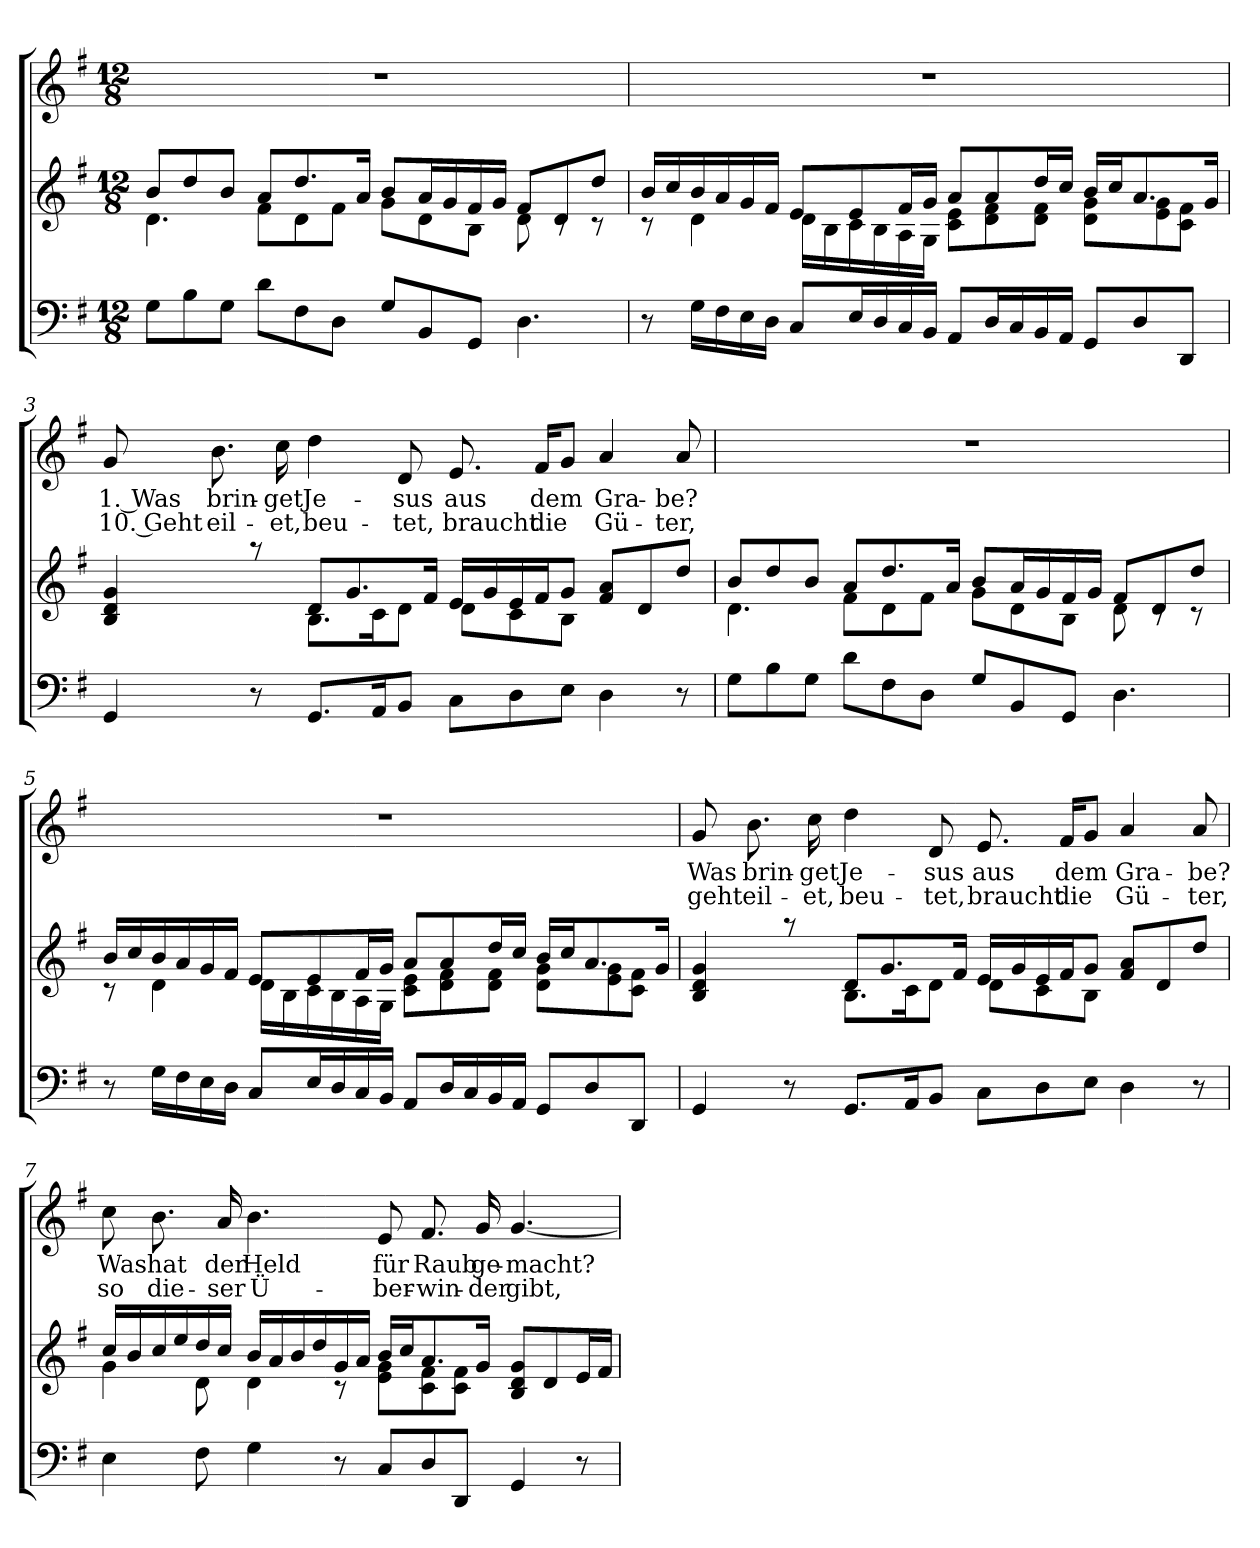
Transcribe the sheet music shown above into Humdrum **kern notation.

**kern	**kern	**kern	**text	**text
*part2	*part2	*part1	*part1	*part1
*staff3	*staff2	*staff1	*staff1	*staff1
*clefF4	*clefG2	*clefG2	*	*
*k[f#]	*k[f#]	*k[f#]	*	*
*G:	*G:	*G:	*	*
*M12/8	*M12/8	*M12/8	*	*
=1	=1	=1	=1	=1
*	*^	*	*	*
8G\L	8b/L	4.d\	1.r	.	.
8B\	8dd/	.	.	.	.
8G\J	8b/J	.	.	.	.
8d\L	8a/L	8f#\L	.	.	.
8F#\	8.dd/	8d\	.	.	.
8D\J	.	8f#\J	.	.	.
.	16a/Jk	.	.	.	.
8G/L	8b/L	8g\L	.	.	.
8BB/	16a/L	8d\	.	.	.
.	16g/	.	.	.	.
8GG/J	16f#/	8B\J	.	.	.
.	16g/JJ	.	.	.	.
4.D\	8f#/L	8d\	.	.	.
.	8d/	8rc	.	.	.
.	8dd/J	8rc	.	.	.
=2	=2	=2	=2	=2	=2
8r	16b/LL	8rc	1.r	.	.
.	16cc/	.	.	.	.
16G\LL	16b/	4d\	.	.	.
16F#\	16a/	.	.	.	.
16E\	16g/	.	.	.	.
16D\JJ	16f#/JJ	.	.	.	.
8C/L	8e/L	16d\LL	.	.	.
.	.	16B\	.	.	.
16E/L	8e/	16c\	.	.	.
16D/	.	16B\	.	.	.
16C/	16f#/L	16A\	.	.	.
16BB/JJ	16g/JJ	16G\JJ	.	.	.
8AA/L	8a/L	8c\ 8e\L	.	.	.
16D/L	8a/	8d\ 8f#\	.	.	.
16C/	.	.	.	.	.
16BB/	16dd/L	8d\ 8f#\J	.	.	.
16AA/JJ	16cc/JJ	.	.	.	.
8GG/L	16b/LL	8d\ 8g\L	.	.	.
.	16cc/J	.	.	.	.
8D/	8.a/	8e\ 8g\	.	.	.
8DD/J	.	8c\ 8f#\J	.	.	.
.	16g/Jk	.	.	.	.
!!LO:LB:g=z
=3	=3	=3	=3	=3	=3
!	!	!	!	!LO:LY:b	!LO:LY:b
4GG/	4B/ 4d/ 4g/	8ryy	8g/	1. Was	10. Geht
!	!	!	!	!LO:LY:b	!LO:LY:b
.	.	8ryy	8.b\	brin-	eil-
8r	8raa	8ryy	.	.	.
!	!	!	!	!LO:LY:b	!LO:LY:b
.	.	.	16cc\	-get	-et,
!	!	!	!	!LO:LY:b	!LO:LY:b
8.GG/L	8d/L	8.B\L	4dd\	Je-	beu-
.	8.g/	.	.	.	.
16AA/k	.	16c\k	.	.	.
!	!	!	!	!LO:LY:b	!LO:LY:b
8BB/J	.	8d\J	8d/	-sus	-tet,
.	16f#/Jk	.	.	.	.
!	!	!	!	!LO:LY:b	!LO:LY:b
8C\L	16e/LL	8d\L	8.e/	aus	braucht
.	16g/	.	.	.	.
8D\	16e/	8c\	.	.	.
!	!	!	!	!LO:LY:b	!LO:LY:b
.	16f#/J	.	16f#/KL	dem	die
8E\J	8g/J	8B\J	8g/J	.	.
!	!	!	!	!LO:LY:b	!LO:LY:b
4D\	8f#/ 8a/L	8ryy	4a/	Gra-	Gü-
.	8d/	8ryy	.	.	.
!	!	!	!	!LO:LY:b	!LO:LY:b
8r	8dd/J	8ryy	8a/	-be?	-ter,
=4	=4	=4	=4	=4	=4
8G\L	8b/L	4.d\	1.r	.	.
8B\	8dd/	.	.	.	.
8G\J	8b/J	.	.	.	.
8d\L	8a/L	8f#\L	.	.	.
8F#\	8.dd/	8d\	.	.	.
8D\J	.	8f#\J	.	.	.
.	16a/Jk	.	.	.	.
8G/L	8b/L	8g\L	.	.	.
8BB/	16a/L	8d\	.	.	.
.	16g/	.	.	.	.
8GG/J	16f#/	8B\J	.	.	.
.	16g/JJ	.	.	.	.
4.D\	8f#/L	8d\	.	.	.
.	8d/	8rc	.	.	.
.	8dd/J	8rc	.	.	.
!!LO:LB:g=z
=5	=5	=5	=5	=5	=5
8r	16b/LL	8rc	1.r	.	.
.	16cc/	.	.	.	.
16G\LL	16b/	4d\	.	.	.
16F#\	16a/	.	.	.	.
16E\	16g/	.	.	.	.
16D\JJ	16f#/JJ	.	.	.	.
8C/L	8e/L	16d\LL	.	.	.
.	.	16B\	.	.	.
16E/L	8e/	16c\	.	.	.
16D/	.	16B\	.	.	.
16C/	16f#/L	16A\	.	.	.
16BB/JJ	16g/JJ	16G\JJ	.	.	.
8AA/L	8a/L	8c\ 8e\L	.	.	.
16D/L	8a/	8d\ 8f#\	.	.	.
16C/	.	.	.	.	.
16BB/	16dd/L	8d\ 8f#\J	.	.	.
16AA/JJ	16cc/JJ	.	.	.	.
8GG/L	16b/LL	8d\ 8g\L	.	.	.
.	16cc/J	.	.	.	.
8D/	8.a/	8e\ 8g\	.	.	.
8DD/J	.	8c\ 8f#\J	.	.	.
.	16g/Jk	.	.	.	.
=6	=6	=6	=6	=6	=6
!	!	!	!	!LO:LY:b	!LO:LY:b
4GG/	4B/ 4d/ 4g/	8ryy	8g/	Was	geht
!	!	!	!	!LO:LY:b	!LO:LY:b
.	.	8ryy	8.b\	brin-	eil-
8r	8raa	8ryy	.	.	.
!	!	!	!	!LO:LY:b	!LO:LY:b
.	.	.	16cc\	-get	-et,
!	!	!	!	!LO:LY:b	!LO:LY:b
8.GG/L	8d/L	8.B\L	4dd\	Je-	beu-
.	8.g/	.	.	.	.
16AA/k	.	16c\k	.	.	.
!	!	!	!	!LO:LY:b	!LO:LY:b
8BB/J	.	8d\J	8d/	-sus	-tet,
.	16f#/Jk	.	.	.	.
!	!	!	!	!LO:LY:b	!LO:LY:b
8C\L	16e/LL	8d\L	8.e/	aus	braucht
.	16g/	.	.	.	.
8D\	16e/	8c\	.	.	.
!	!	!	!	!LO:LY:b	!LO:LY:b
.	16f#/J	.	16f#/KL	dem	die
8E\J	8g/J	8B\J	8g/J	.	.
!	!	!	!	!LO:LY:b	!LO:LY:b
4D\	8f#/ 8a/L	8ryy	4a/	Gra-	Gü-
.	8d/	8ryy	.	.	.
!	!	!	!	!LO:LY:b	!LO:LY:b
8r	8dd/J	8ryy	8a/	-be?	-ter,
!!LO:PB:g=z
=7	=7	=7	=7	=7	=7
!	!	!	!	!LO:LY:b	!LO:LY:b
4E\	16cc/LL	4g\	8cc\	Was	so
.	16b/	.	.	.	.
!	!	!	!	!LO:LY:b	!LO:LY:b
.	16cc/	.	8.b\	hat	die-
.	16ee/	.	.	.	.
8F#\	16dd/	8d\	.	.	.
!	!	!	!	!LO:LY:b	!LO:LY:b
.	16cc/JJ	.	16a/	der	-ser
!	!	!	!	!LO:LY:b	!LO:LY:b
4G\	16b/LL	4d\	4.b\	Held	Ü-
.	16a/	.	.	.	.
.	16b/	.	.	.	.
.	16dd/	.	.	.	.
8r	16g/	8rc	.	.	.
.	16a/JJ	.	.	.	.
!	!	!	!	!LO:LY:b	!LO:LY:b
8C/L	16b/LL	8e\ 8g\L	8e/	für	-ber-
.	16cc/J	.	.	.	.
!	!	!	!	!LO:LY:b	!LO:LY:b
8D/	8.a/	8c\ 8f#\	8.f#/	Raub	-win-
8DD/J	.	8c\ 8f#\J	.	.	.
!	!	!	!	!LO:LY:b	!LO:LY:b
.	16g/Jk	.	16g/	ge-	-der
!	!	!	!	!LO:LY:b	!LO:LY:b
4GG/	8B/ 8d/ 8g/L	8ryy	[4.g/	-macht?	gibt,
.	8d/	8ryy	.	.	.
8r	16e/L	8ryy	.	.	.
.	16f#/JJ	.	.	.	.
*	*v	*v	*	*	*
=	=	=	=	=
*-	*-	*-	*-	*-
